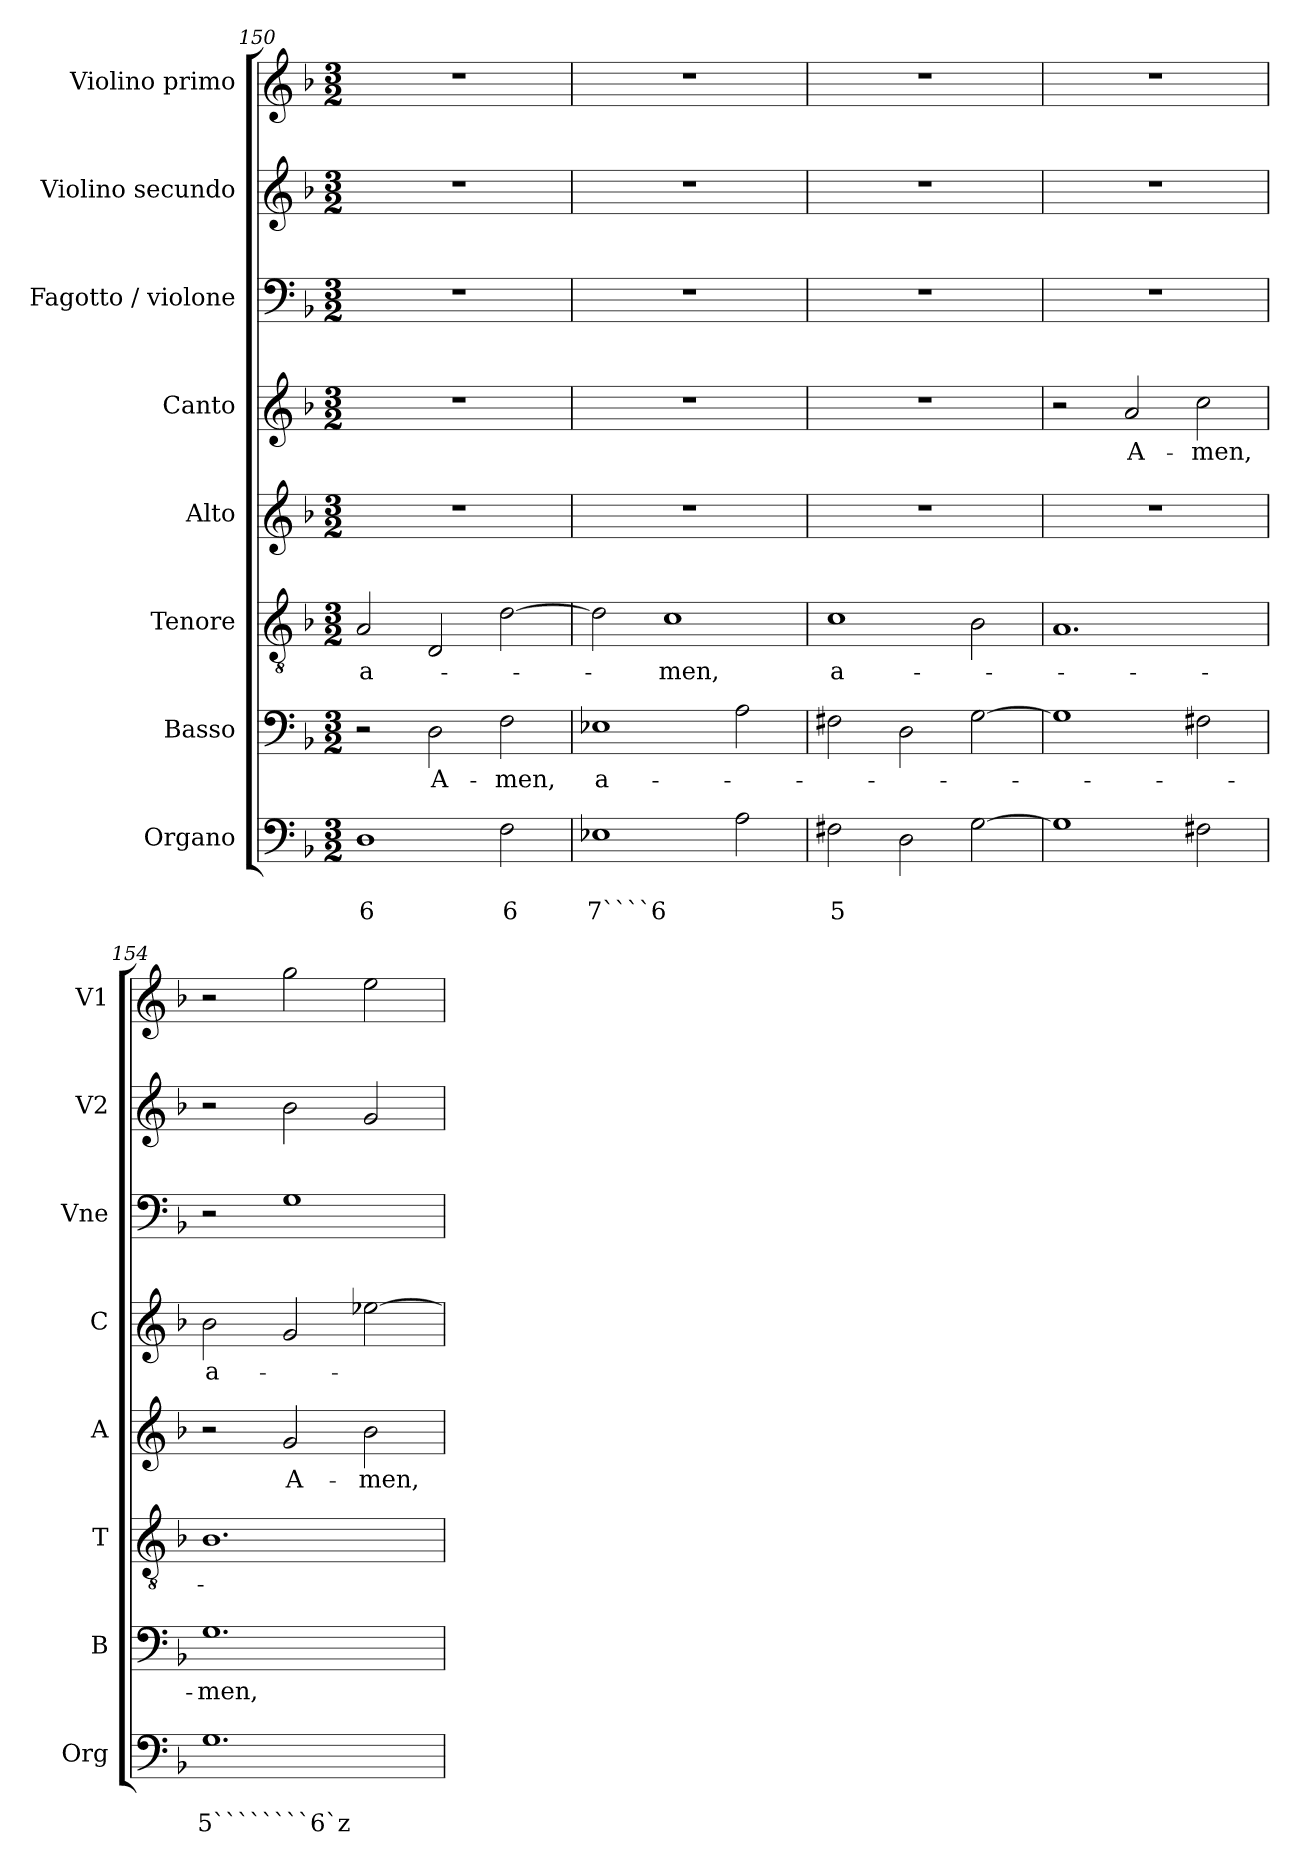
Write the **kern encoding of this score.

**kern	**text	**text	**kern	**text	**kern	**text	**kern	**text	**kern	**text	**kern	**kern	**kern
*part8	*part8	*part8	*part7	*part7	*part6	*part6	*part5	*part5	*part4	*part4	*part3	*part2	*part1
*staff8	*staff8	*staff8	*staff7	*staff7	*staff6	*staff6	*staff5	*staff5	*staff4	*staff4	*staff3	*staff2	*staff1
*I"Organo	*	*	*I"Basso	*	*I"Tenore	*	*I"Alto	*	*I"Canto	*	*I"Fagotto / violone	*I"Violino secundo	*I"Violino primo
*I'Org	*	*	*I'B	*	*I'T	*	*I'A	*	*I'C	*	*I'Vne	*I'V2	*I'V1
*clefF4	*	*	*clefF4	*	*clefGv2	*	*clefG2	*	*clefG2	*	*clefF4	*clefG2	*clefG2
*k[b-]	*	*	*k[b-]	*	*k[b-]	*	*k[b-]	*	*k[b-]	*	*k[b-]	*k[b-]	*k[b-]
*F:	*	*	*F:	*	*F:	*	*F:	*	*F:	*	*F:	*F:	*F:
*M3/2	*	*	*M3/2	*	*M3/2	*	*M3/2	*	*M3/2	*	*M3/2	*M3/2	*M3/2
=150	=150	=150	=150	=150	=150	=150	=150	=150	=150	=150	=150	=150	=150
!	!	!LO:LY:b	!	!	!	!LO:LY:b	!	!	!	!	!	!	!
1D	.	6	2r	.	2A/	a-	1.r	.	1.r	.	1.r	1.r	1.r
!	!	!	!	!LO:LY:b	!	!	!	!	!	!	!	!	!
.	.	.	2D\	A-	2D/	.	.	.	.	.	.	.	.
!	!	!LO:LY:b	!	!LO:LY:b	!	!	!	!	!	!	!	!	!
2F\	.	6	2F\	-men,	[2d\	.	.	.	.	.	.	.	.
!!LO:PB:g=z
=151	=151	=151	=151	=151	=151	=151	=151	=151	=151	=151	=151	=151	=151
!	!	!LO:LY:b	!	!LO:LY:b	!	!	!	!	!	!	!	!	!
1E-X	.	7````6	1E-X	a-	2d\]	.	1.r	.	1.r	.	1.r	1.r	1.r
!	!	!	!	!	!	!LO:LY:b	!	!	!	!	!	!	!
.	.	.	.	.	1c	-men,	.	.	.	.	.	.	.
2A\	.	.	2A\	.	.	.	.	.	.	.	.	.	.
=152	=152	=152	=152	=152	=152	=152	=152	=152	=152	=152	=152	=152	=152
!	!	!LO:LY:b	!	!	!	!LO:LY:b	!	!	!	!	!	!	!
2F#X\	.	5	2F#X\	.	1c	a-	1.r	.	1.r	.	1.r	1.r	1.r
2D\	.	.	2D\	.	.	.	.	.	.	.	.	.	.
[2G\	.	.	[2G\	.	2B-\	.	.	.	.	.	.	.	.
=153	=153	=153	=153	=153	=153	=153	=153	=153	=153	=153	=153	=153	=153
1G]	.	.	1G]	.	1.A	.	1.r	.	2r	.	1.r	1.r	1.r
!	!	!	!	!	!	!	!	!	!	!LO:LY:b	!	!	!
.	.	.	.	.	.	.	.	.	2a/	A-	.	.	.
!	!	!	!	!	!	!	!	!	!	!LO:LY:b	!	!	!
2F#X\	.	.	2F#X\	.	.	.	.	.	2cc\	-men,	.	.	.
=154	=154	=154	=154	=154	=154	=154	=154	=154	=154	=154	=154	=154	=154
!	!	!LO:LY:b	!	!LO:LY:b	!	!	!	!	!	!LO:LY:b	!	!	!
1.G	.	5````````6`z	1.G	-men,	1.B-	.	2r	.	2b-\	a-	2r	2r	2r
!	!	!	!	!	!	!	!	!LO:LY:b	!	!	!	!	!
.	.	.	.	.	.	.	2g/	A-	2g/	.	1G	2b-\	2gg\
!	!	!	!	!	!	!	!	!LO:LY:b	!	!	!	!	!
.	.	.	.	.	.	.	2b-\	-men,	[2ee-X\	.	.	2g/	2ee\
=	=	=	=	=	=	=	=	=	=	=	=	=	=
*-	*-	*-	*-	*-	*-	*-	*-	*-	*-	*-	*-	*-	*-
